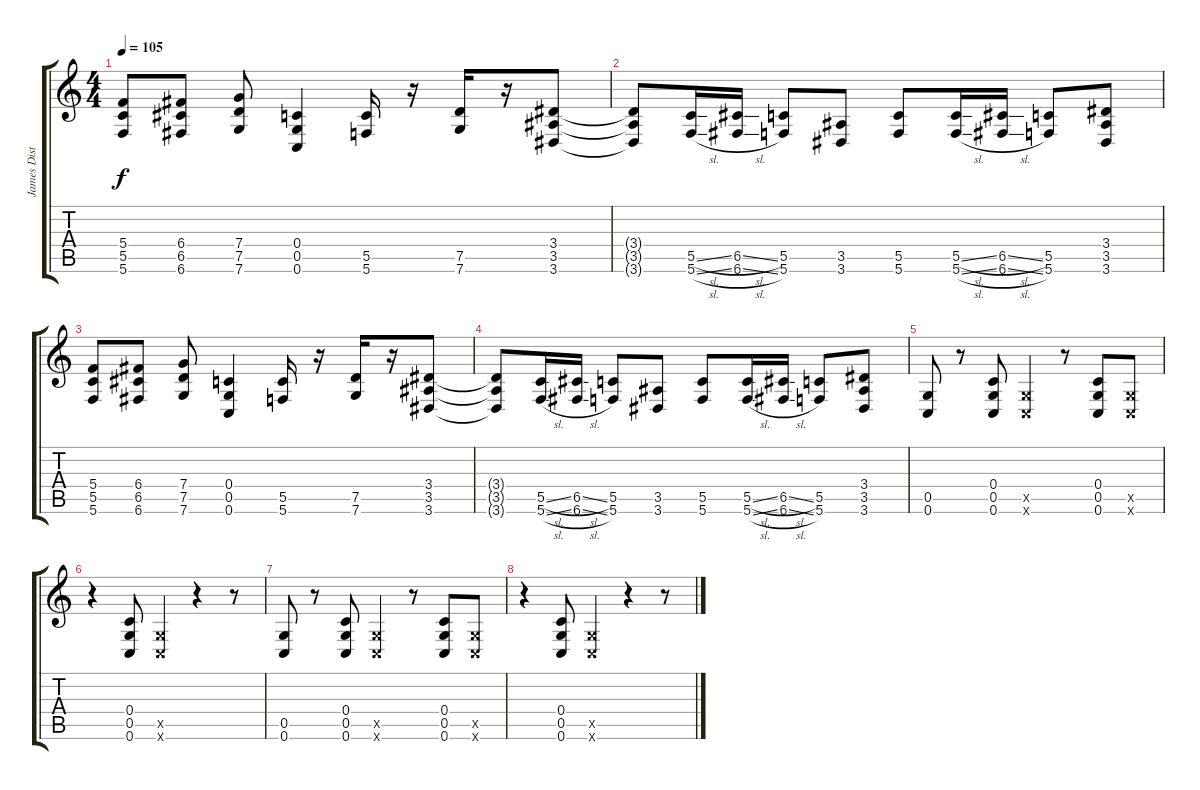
\track ("James Distortion" "James Dist") {instrument distortionguitar}
\staff {score tabs}
\tuning (D4 A3 F3 C3 G2 C2) {hide}
\ts (4 4)
\tempo 105
\clef g2
\ks c
(5.4 5.5 5.6).8{dy f} (6.4 6.5 6.6).8 (7.4 7.5 7.6).8 (0.4 0.5 0.6).4 (5.5 5.6).16 r.16 (7.5 7.6).16 r.16 (3.4 3.5 3.6).8 |
(3.4{t} 3.5{t} 3.6{t}).8 (5.5{sl} 5.6{sl}).16 (6.5{sl} 6.6{sl}).16 (5.5 5.6).8 (3.5 3.6).8 (5.5 5.6).8 (5.5{sl} 5.6{sl}).16 (6.5{sl} 6.6{sl}).16 (5.5 5.6).8 (3.4 3.5 3.6).8 |
(5.4 5.5 5.6).8 (6.4 6.5 6.6).8 (7.4 7.5 7.6).8 (0.4 0.5 0.6).4 (5.5 5.6).16 r.16 (7.5 7.6).16 r.16 (3.4 3.5 3.6).8 |
(3.4{t} 3.5{t} 3.6{t}).8 (5.5{sl} 5.6{sl}).16 (6.5{sl} 6.6{sl}).16 (5.5 5.6).8 (3.5 3.6).8 (5.5 5.6).8 (5.5{sl} 5.6{sl}).16 (6.5{sl} 6.6{sl}).16 (5.5 5.6).8 (3.4 3.5 3.6).8 |
(0.5 0.6).8 r.8 (0.4 0.5 0.6).8 (0.5{x} 0.6{x}).4 r.8 (0.4 0.5 0.6).8 (0.5{x} 0.6{x}).8 |
r.4 (0.4 0.5 0.6).8 (0.5{x} 0.6{x}).4 r.4 r.8 |
(0.5 0.6).8 r.8 (0.4 0.5 0.6).8 (0.5{x} 0.6{x}).4 r.8 (0.4 0.5 0.6).8 (0.5{x} 0.6{x}).8 |
r.4 (0.4 0.5 0.6).8 (0.5{x} 0.6{x}).4 r.4 r.8
